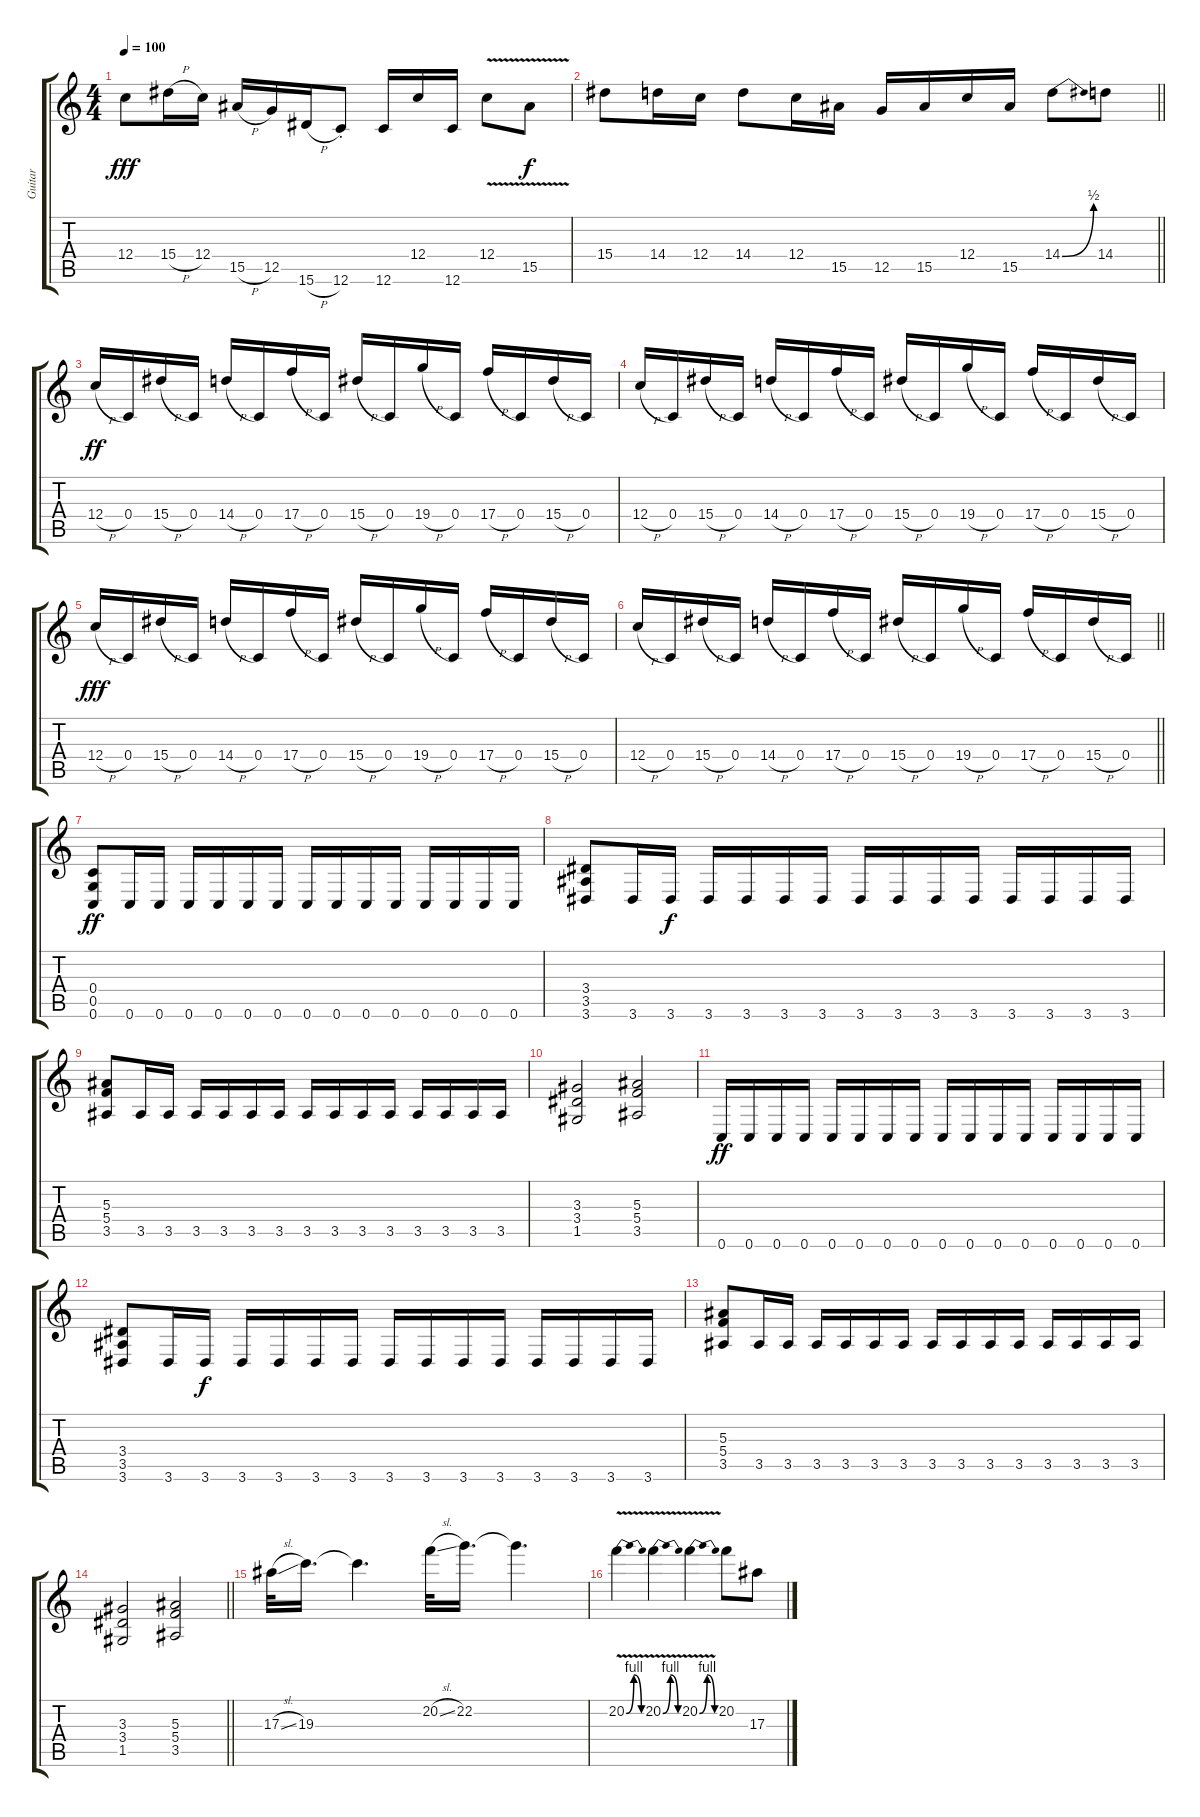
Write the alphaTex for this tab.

\track ("Guitar" "Guitar") {instrument distortionguitar}
\staff {score tabs}
\tuning (D4 A3 F3 C3 G2 C2) {hide}
\ts (4 4)
\tempo 100
\clef g2
\ks c
12.4.8{dy fff} 15.4{h}.16 12.4.16 15.5{h}.16 12.5.16 15.6{h}.16 12.6{st}.8 12.6.16 12.4.16 12.6.16 12.4{v}.8 15.5{v}.8{dy f} |
\barLineRight lightlight
15.4.8 14.4.16 12.4.16 14.4.8 12.4.16 15.5.16 12.5.16 15.5.16 12.4.16 15.5.16 14.4{be (bend 0 0 60 2)}.8 14.4.8 |
12.4{h}.16{dy ff} 0.4.16 15.4{h}.16 0.4.16 14.4{h}.16 0.4.16 17.4{h}.16 0.4.16 15.4{h}.16 0.4.16 19.4{h}.16 0.4.16 17.4{h}.16 0.4.16 15.4{h}.16 0.4.16 |
12.4{h}.16 0.4.16 15.4{h}.16 0.4.16 14.4{h}.16 0.4.16 17.4{h}.16 0.4.16 15.4{h}.16 0.4.16 19.4{h}.16 0.4.16 17.4{h}.16 0.4.16 15.4{h}.16 0.4.16 |
12.4{h}.16{dy fff} 0.4.16 15.4{h}.16 0.4.16 14.4{h}.16 0.4.16 17.4{h}.16 0.4.16 15.4{h}.16 0.4.16 19.4{h}.16 0.4.16 17.4{h}.16 0.4.16 15.4{h}.16 0.4.16 |
\barLineRight lightlight
12.4{h}.16 0.4.16 15.4{h}.16 0.4.16 14.4{h}.16 0.4.16 17.4{h}.16 0.4.16 15.4{h}.16 0.4.16 19.4{h}.16 0.4.16 17.4{h}.16 0.4.16 15.4{h}.16 0.4.16 |
(0.4 0.5 0.6).8{dy ff} 0.6.16 0.6.16 0.6.16 0.6.16 0.6.16 0.6.16 0.6.16 0.6.16 0.6.16 0.6.16 0.6.16 0.6.16 0.6.16 0.6.16 |
(3.4 3.5 3.6).8 3.6.16 3.6.16{dy f} 3.6.16 3.6.16 3.6.16 3.6.16 3.6.16 3.6.16 3.6.16 3.6.16 3.6.16 3.6.16 3.6.16 3.6.16 |
(5.3 5.4 3.5).8 3.5.16 3.5.16 3.5.16 3.5.16 3.5.16 3.5.16 3.5.16 3.5.16 3.5.16 3.5.16 3.5.16 3.5.16 3.5.16 3.5.16 |
(3.3 3.4 1.5).2 (5.3 5.4 3.5).2 |
0.6.16{dy ff} 0.6.16 0.6.16 0.6.16 0.6.16 0.6.16 0.6.16 0.6.16 0.6.16 0.6.16 0.6.16 0.6.16 0.6.16 0.6.16 0.6.16 0.6.16 |
(3.4 3.5 3.6).8 3.6.16 3.6.16{dy f} 3.6.16 3.6.16 3.6.16 3.6.16 3.6.16 3.6.16 3.6.16 3.6.16 3.6.16 3.6.16 3.6.16 3.6.16 |
(5.3 5.4 3.5).8 3.5.16 3.5.16 3.5.16 3.5.16 3.5.16 3.5.16 3.5.16 3.5.16 3.5.16 3.5.16 3.5.16 3.5.16 3.5.16 3.5.16 |
\barLineRight lightlight
(3.3 3.4 1.5).2 (5.3 5.4 3.5).2 |
17.3{sl}.32 19.3.16{d} 19.3{t}.4{d} 20.2{sl}.32 22.2.16{d} 22.2{t}.4{d} |
20.2{be (bendrelease 0 0 12 4 47 4 60 0) v}.4 20.2{be (bendrelease 0 0 12 4 47 4 60 0) v}.4 20.2{be (bendrelease 0 0 12 4 47 4 60 0) v}.4 20.2.8 17.3.8
